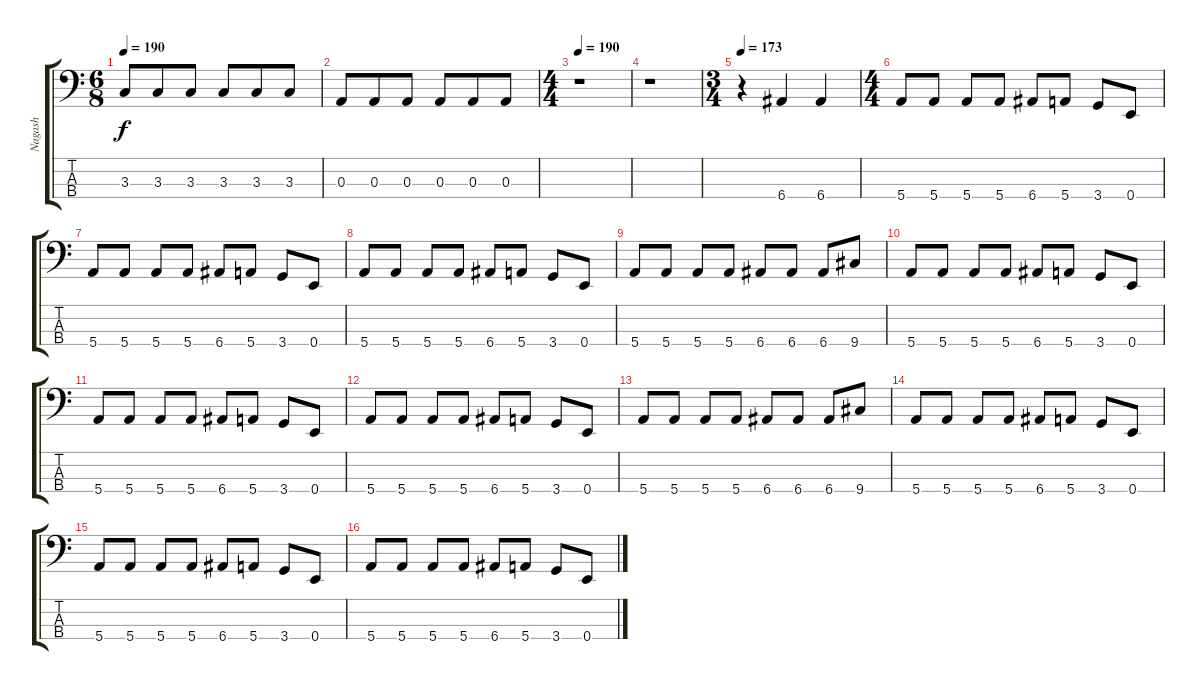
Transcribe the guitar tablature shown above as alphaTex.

\track ("Nagash" "Nagash") {instrument electricbassfinger}
\staff {score tabs}
\tuning (G2 D2 A1 E1) {hide}
\ts (6 8)
\tempo 190
\clef f4
\ks c
3.3.8{dy f} 3.3.8 3.3.8 3.3.8 3.3.8 3.3.8 |
0.3.8 0.3.8 0.3.8 0.3.8 0.3.8 0.3.8 |
\ts (4 4)
\tempo 190
r.1 |
r.1 |
\ts (3 4)
\tempo 173
r.4 6.4.4 6.4.4 |
\ts (4 4)
5.4.8 5.4.8 5.4.8 5.4.8 6.4.8 5.4.8 3.4.8 0.4.8 |
5.4.8 5.4.8 5.4.8 5.4.8 6.4.8 5.4.8 3.4.8 0.4.8 |
5.4.8 5.4.8 5.4.8 5.4.8 6.4.8 5.4.8 3.4.8 0.4.8 |
5.4.8 5.4.8 5.4.8 5.4.8 6.4.8 6.4.8 6.4.8 9.4.8 |
5.4.8 5.4.8 5.4.8 5.4.8 6.4.8 5.4.8 3.4.8 0.4.8 |
5.4.8 5.4.8 5.4.8 5.4.8 6.4.8 5.4.8 3.4.8 0.4.8 |
5.4.8 5.4.8 5.4.8 5.4.8 6.4.8 5.4.8 3.4.8 0.4.8 |
5.4.8 5.4.8 5.4.8 5.4.8 6.4.8 6.4.8 6.4.8 9.4.8 |
5.4.8 5.4.8 5.4.8 5.4.8 6.4.8 5.4.8 3.4.8 0.4.8 |
5.4.8 5.4.8 5.4.8 5.4.8 6.4.8 5.4.8 3.4.8 0.4.8 |
5.4.8 5.4.8 5.4.8 5.4.8 6.4.8 5.4.8 3.4.8 0.4.8
